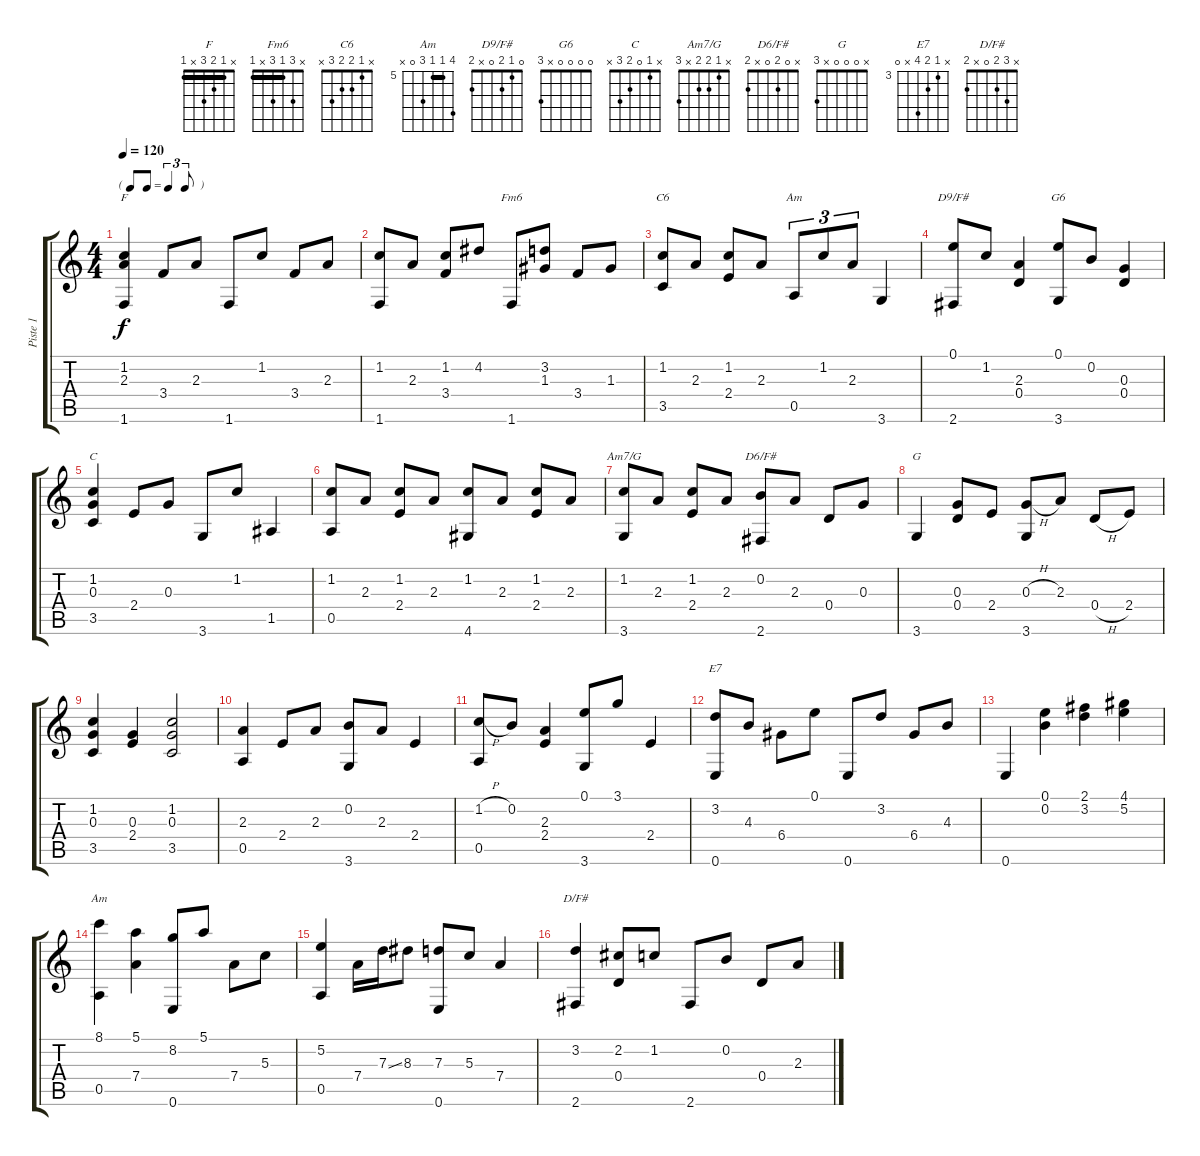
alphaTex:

\track ("Piste 1" "Piste 1") {instrument acousticguitarnylon}
\staff {score tabs}
\tuning (E4 B3 G3 D3 A2 E2) {hide}
\chord ("F" x 1 2 3 x 1) {barre 1}
\chord ("Fm6" x 3 1 3 x 1) {barre 1}
\chord ("C6" x 1 2 2 3 x)
\chord ("Am" x 1 2 2 0 x)
\chord ("D9/F#" 0 1 2 0 x 2)
\chord ("G6" 0 0 0 0 x 3)
\chord ("C" x 1 0 2 3 x)
\chord ("Am7/G" x 1 2 2 x 3)
\chord ("D6/F#" x 0 2 0 x 2)
\chord ("G" x 0 0 0 x 3)
\chord ("E7" x 3 4 6 x 0) {firstfret 3}
\chord ("Am" 8 5 5 7 0 x) {firstfret 5 barre 5}
\chord ("D/F#" x 3 2 0 x 2)
\ts (4 4)
\tf triplet8th
\tempo 120
\clef g2
\ks c
(1.2 2.3 1.6).4{ch "F" dy f} 3.4.8 2.3.8 1.6.8 1.2.8 3.4.8 2.3.8 |
(1.2 1.6).8 2.3.8 (1.2 3.4).8 4.2.8 1.6.8{ch "Fm6"} (3.2 1.3).8 3.4.8 1.3.8 |
(1.2 3.5).8{ch "C6"} 2.3.8 (1.2 2.4).8 2.3.8 0.5.8{tu (3 2) ch "Am"} 1.2.8{tu (3 2)} 2.3.8{tu (3 2)} 3.6.4 |
(0.1 2.6).8{ch "D9/F#"} 1.2.8 (2.3 0.4).4 (0.1 3.6).8{ch "G6"} 0.2.8 (0.3 0.4).4 |
(1.2 0.3 3.5).4{ch "C"} 2.4.8 0.3.8 3.6.8 1.2.8 1.5.4 |
(1.2 0.5).8 2.3.8 (1.2 2.4).8 2.3.8 (1.2 4.6).8 2.3.8 (1.2 2.4).8 2.3.8 |
(1.2 3.6).8{ch "Am7/G"} 2.3.8 (1.2 2.4).8 2.3.8 (0.2 2.6).8{ch "D6/F#"} 2.3.8 0.4.8 0.3.8 |
3.6.4{ch "G"} (0.3 0.4).8 2.4.8 (0.3{h} 3.6).8 2.3.8 0.4{h}.8 2.4.8 |
(1.2 0.3 3.5).4 (0.3 2.4).4 (1.2 0.3 3.5).2 |
(2.3 0.5).4 2.4.8 2.3.8 (0.2 3.6).8 2.3.8 2.4.4 |
(1.2{h} 0.5).8 0.2.8 (2.3 2.4).4 (0.1 3.6).8 3.1.8 2.4.4 |
(3.2 0.6).8{ch "E7"} 4.3.8 6.4.8 0.1.8 0.6.8 3.2.8 6.4.8 4.3.8 |
0.6.4 (0.1 0.2).4 (2.1 3.2).4 (4.1 5.2).4 |
(8.1 0.5).4{ch "Am"} (5.1 7.4).4 (8.2 0.6).8 5.1.8 7.4.8 5.3.8 |
(5.2 0.5).4 7.4.16 7.3{ss}.16 8.3.8 (7.3 0.6).8 5.3.8 7.4.4 |
(3.2 2.6).4{ch "D/F#"} (2.2 0.4).8 1.2.8 2.6.8 0.2.8 0.4.8 2.3.8
